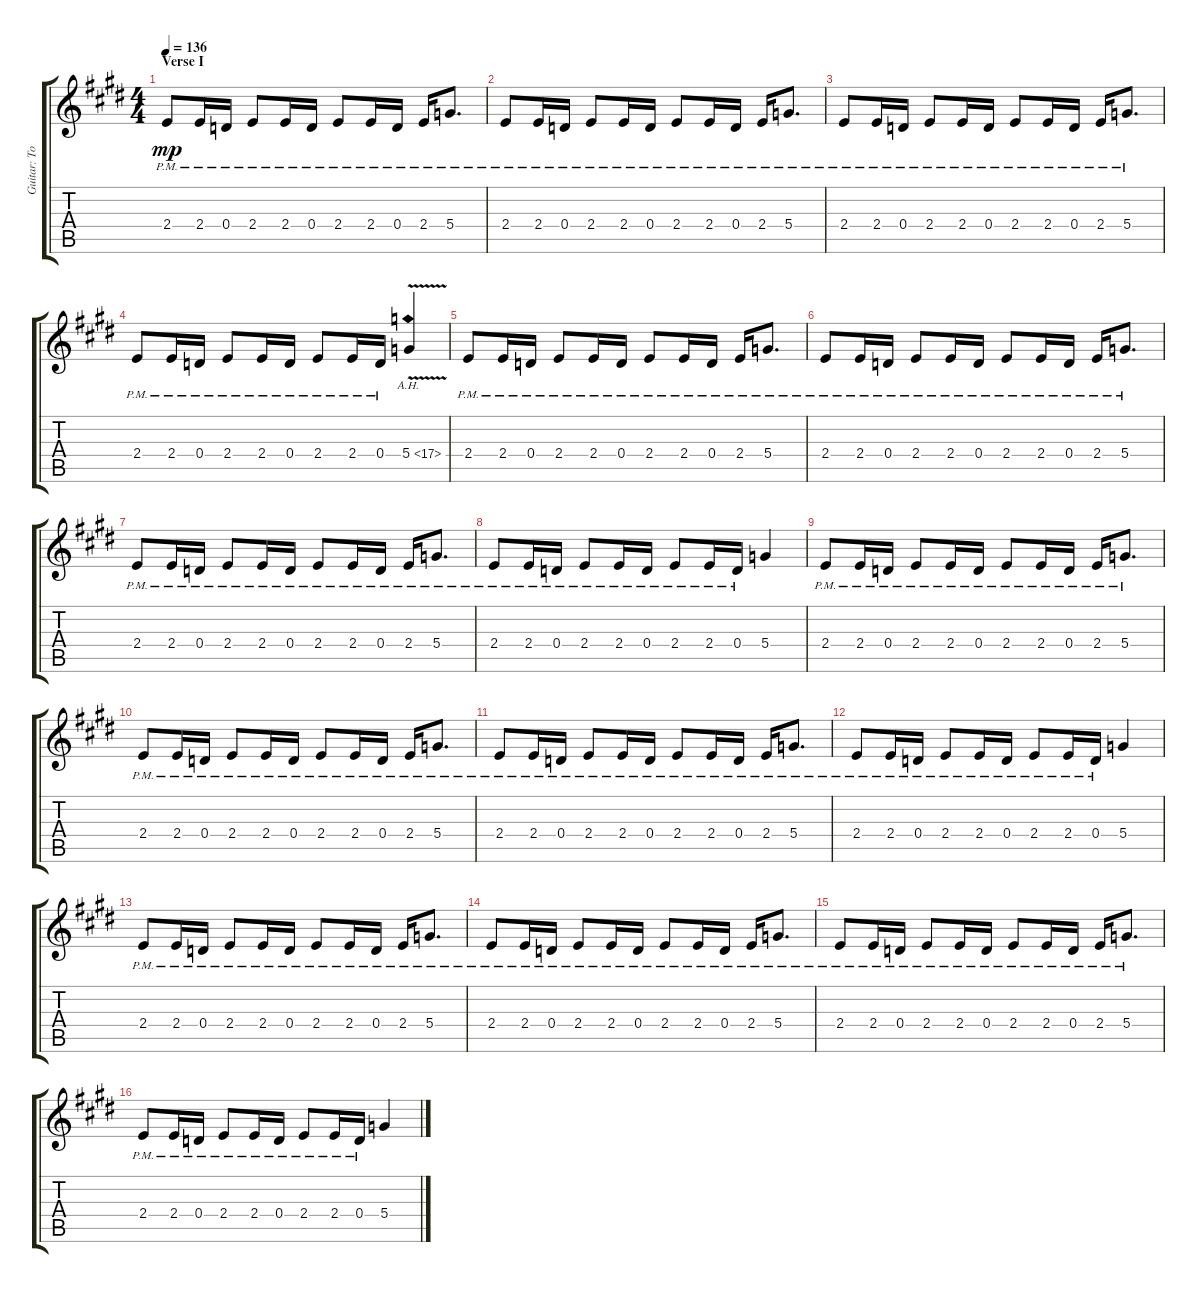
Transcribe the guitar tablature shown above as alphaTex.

\track ("Guitar: Tony" "Guitar: To") {instrument distortionguitar}
\staff {score tabs}
\tuning (E4 B3 G3 D3 A2 E2) {hide}
\ts (4 4)
\section ("" "Verse I")
\tempo 136
\clef g2
\ks e
2.4{pm}.8{dy mp} 2.4{pm}.16 0.4{pm}.16 2.4{pm}.8 2.4{pm}.16 0.4{pm}.16 2.4{pm}.8 2.4{pm}.16 0.4{pm}.16 2.4{pm}.16 5.4{pm}.8{d} |
2.4{pm}.8 2.4{pm}.16 0.4{pm}.16 2.4{pm}.8 2.4{pm}.16 0.4{pm}.16 2.4{pm}.8 2.4{pm}.16 0.4{pm}.16 2.4{pm}.16 5.4{pm}.8{d} |
2.4{pm}.8 2.4{pm}.16 0.4{pm}.16 2.4{pm}.8 2.4{pm}.16 0.4{pm}.16 2.4{pm}.8 2.4{pm}.16 0.4{pm}.16 2.4{pm}.16 5.4{pm}.8{d} |
2.4{pm}.8 2.4{pm}.16 0.4{pm}.16 2.4{pm}.8 2.4{pm}.16 0.4{pm}.16 2.4{pm}.8 2.4{pm}.16 0.4{pm}.16 5.4{ah 12 v}.4 |
2.4{pm}.8 2.4{pm}.16 0.4{pm}.16 2.4{pm}.8 2.4{pm}.16 0.4{pm}.16 2.4{pm}.8 2.4{pm}.16 0.4{pm}.16 2.4{pm}.16 5.4{pm}.8{d} |
2.4{pm}.8 2.4{pm}.16 0.4{pm}.16 2.4{pm}.8 2.4{pm}.16 0.4{pm}.16 2.4{pm}.8 2.4{pm}.16 0.4{pm}.16 2.4{pm}.16 5.4{pm}.8{d} |
2.4{pm}.8 2.4{pm}.16 0.4{pm}.16 2.4{pm}.8 2.4{pm}.16 0.4{pm}.16 2.4{pm}.8 2.4{pm}.16 0.4{pm}.16 2.4{pm}.16 5.4{pm}.8{d} |
2.4{pm}.8 2.4{pm}.16 0.4{pm}.16 2.4{pm}.8 2.4{pm}.16 0.4{pm}.16 2.4{pm}.8 2.4{pm}.16 0.4{pm}.16 5.4.4 |
2.4{pm}.8 2.4{pm}.16 0.4{pm}.16 2.4{pm}.8 2.4{pm}.16 0.4{pm}.16 2.4{pm}.8 2.4{pm}.16 0.4{pm}.16 2.4{pm}.16 5.4{pm}.8{d} |
2.4{pm}.8 2.4{pm}.16 0.4{pm}.16 2.4{pm}.8 2.4{pm}.16 0.4{pm}.16 2.4{pm}.8 2.4{pm}.16 0.4{pm}.16 2.4{pm}.16 5.4{pm}.8{d} |
2.4{pm}.8 2.4{pm}.16 0.4{pm}.16 2.4{pm}.8 2.4{pm}.16 0.4{pm}.16 2.4{pm}.8 2.4{pm}.16 0.4{pm}.16 2.4{pm}.16 5.4{pm}.8{d} |
2.4{pm}.8 2.4{pm}.16 0.4{pm}.16 2.4{pm}.8 2.4{pm}.16 0.4{pm}.16 2.4{pm}.8 2.4{pm}.16 0.4{pm}.16 5.4.4 |
2.4{pm}.8 2.4{pm}.16 0.4{pm}.16 2.4{pm}.8 2.4{pm}.16 0.4{pm}.16 2.4{pm}.8 2.4{pm}.16 0.4{pm}.16 2.4{pm}.16 5.4{pm}.8{d} |
2.4{pm}.8 2.4{pm}.16 0.4{pm}.16 2.4{pm}.8 2.4{pm}.16 0.4{pm}.16 2.4{pm}.8 2.4{pm}.16 0.4{pm}.16 2.4{pm}.16 5.4{pm}.8{d} |
2.4{pm}.8 2.4{pm}.16 0.4{pm}.16 2.4{pm}.8 2.4{pm}.16 0.4{pm}.16 2.4{pm}.8 2.4{pm}.16 0.4{pm}.16 2.4{pm}.16 5.4{pm}.8{d} |
2.4{pm}.8 2.4{pm}.16 0.4{pm}.16 2.4{pm}.8 2.4{pm}.16 0.4{pm}.16 2.4{pm}.8 2.4{pm}.16 0.4{pm}.16 5.4.4
